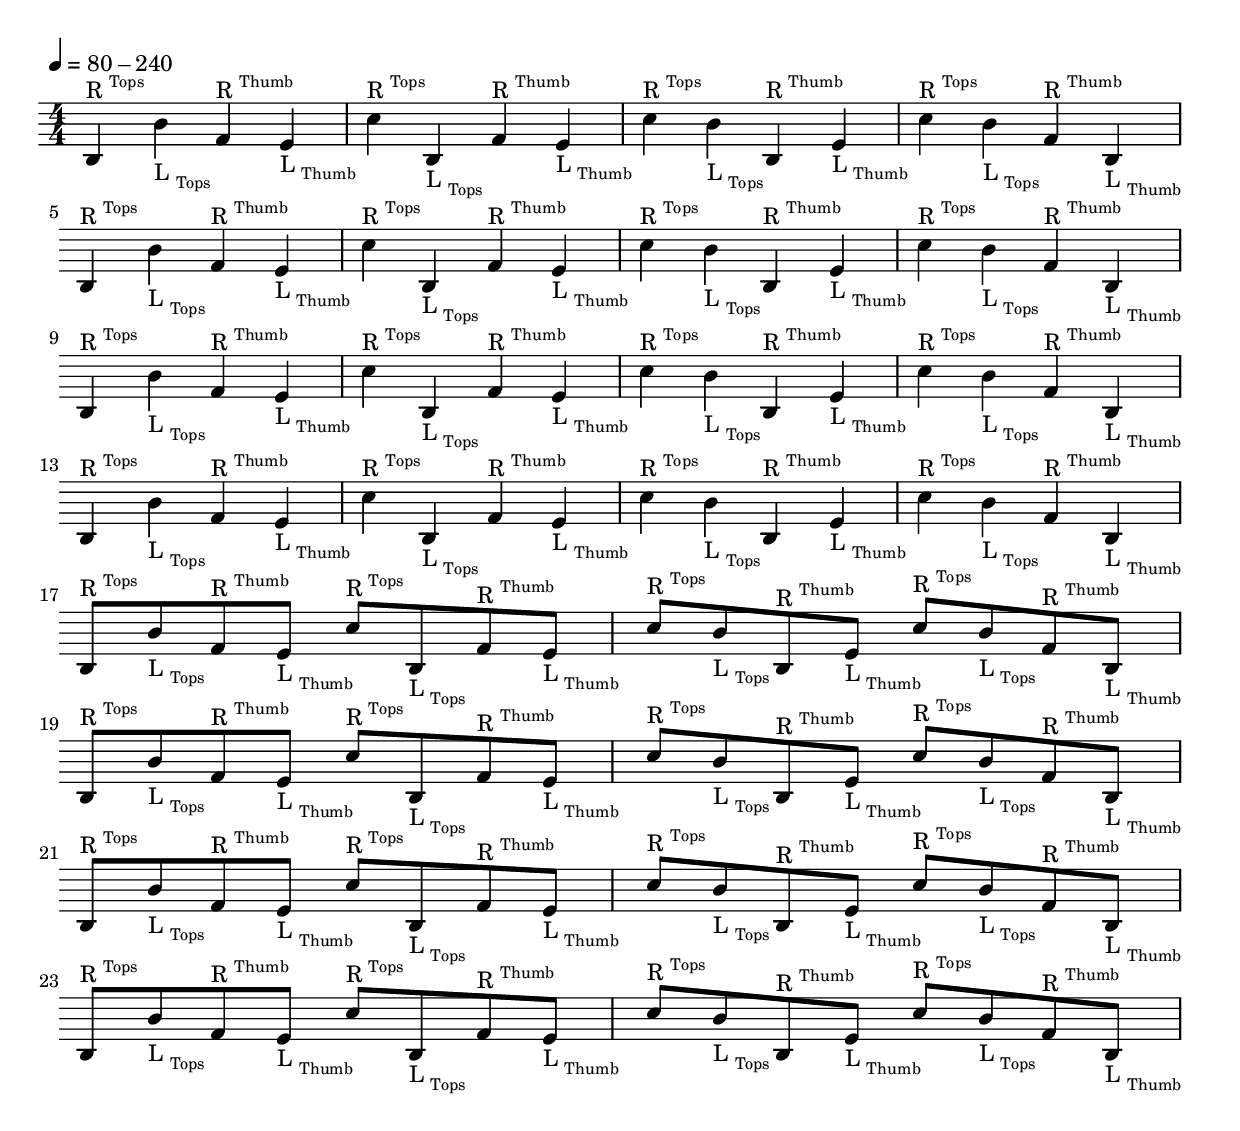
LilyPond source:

\version "2.24.1"
\include "../global.ly"

\layout {
  indent = -3.5
}

\relative {
  \defaultScoreSettings
  \tempo 4 = 80 - 240
  \time 4/4

  \repeat unfold 4 {
     b4^\RTopsTop  b'_\LTopsBtm   f^\RThumbTop   e_\LThumbBtm 
    c'4^\RTopsTop  b,_\LTopsBtm  f'^\RThumbTop   e_\LThumbBtm 
    c'4^\RTopsTop   b_\LTopsBtm  b,^\RThumbTop   e_\LThumbBtm 
    c'4^\RTopsTop   b_\LTopsBtm   f^\RThumbTop  b,_\LThumbBtm 
    \break
  }


  \repeat unfold 4 {
     b8^\RTopsTop  b'_\LTopsBtm   f^\RThumbTop   e_\LThumbBtm 
    c'8^\RTopsTop  b,_\LTopsBtm  f'^\RThumbTop   e_\LThumbBtm 
    c'8^\RTopsTop   b_\LTopsBtm  b,^\RThumbTop   e_\LThumbBtm 
    c'8^\RTopsTop   b_\LTopsBtm   f^\RThumbTop  b,_\LThumbBtm 
    \break
  }
}